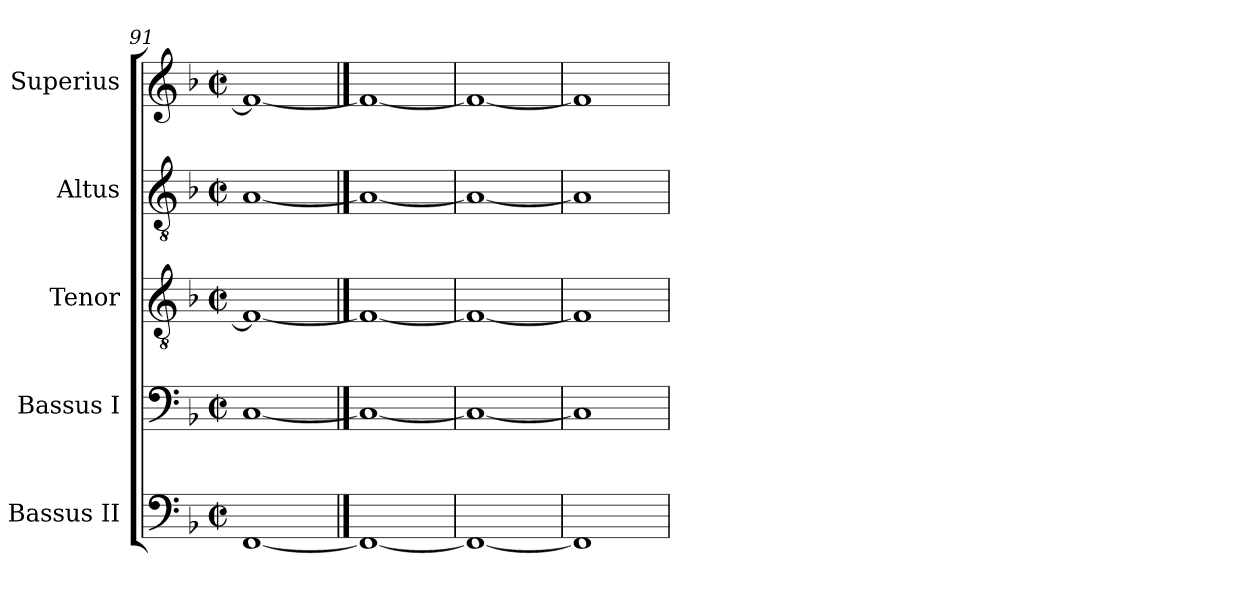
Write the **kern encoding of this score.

**kern	**kern	**kern	**kern	**kern
*part5	*part4	*part3	*part2	*part1
*staff5	*staff4	*staff3	*staff2	*staff1
*I"Bassus II	*I"Bassus I	*I"Tenor	*I"Altus	*I"Superius
*I'B.	*I'B.	*I'T.	*I'T.	*I'S.
*clefF4	*clefF4	*clefGv2	*clefGv2	*clefG2
*	*	*ITrd7c12	*ITrd7c12	*
*k[b-]	*k[b-]	*k[b-]	*k[b-]	*k[b-]
*F:	*F:	*F:	*F:	*F:
*M2/2	*M2/2	*M2/2	*M2/2	*M2/2
*met(c|)	*met(c|)	*met(c|)	*met(c|)	*met(c|)
=91	=91	=91	=91	=91
[1FFi	[1Ci	1FFi_<	[1AAi	1fi_<
==92	==92	==92	==92	==92
1FFi_	1Ci_	1FFi_	1AAi_	1fi_
=93	=93	=93	=93	=93
1FFi_	1Ci_	1FFi_	1AAi_	1fi_
=94	=94	=94	=94	=94
1FFi]	1Ci]	1FFi]	1AAi]	1fi]
=	=	=	=	=
*-	*-	*-	*-	*-
